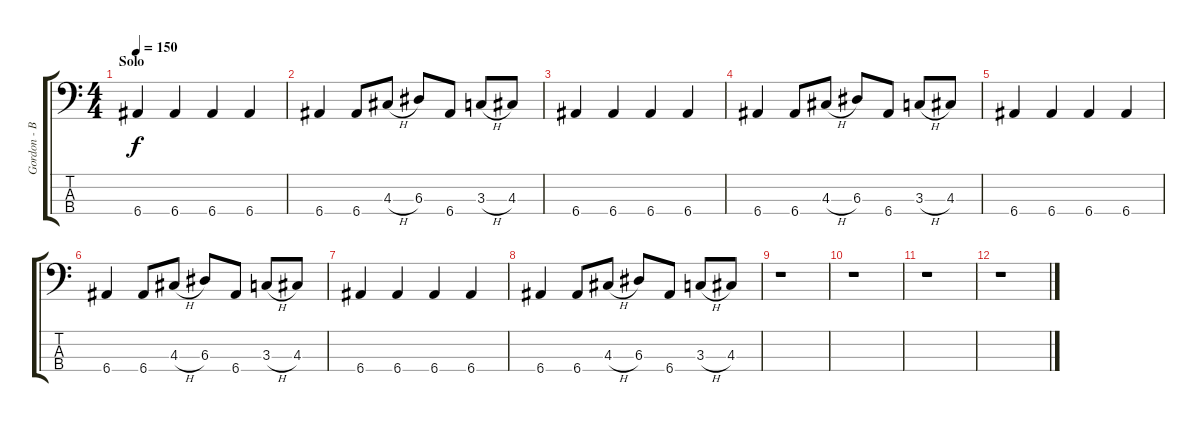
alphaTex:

\track ("Gordon - Bass" "Gordon - B") {instrument electricbasspick}
\staff {score tabs}
\tuning (G2 D2 A1 E1) {hide}
\ts (4 4)
\section ("" "Solo")
\tempo 150
\clef f4
\ks c
6.4.4{dy f} 6.4.4 6.4.4 6.4.4 |
6.4.4 6.4.8 4.3{h}.8 6.3.8 6.4.8 3.3{h}.8 4.3.8 |
6.4.4 6.4.4 6.4.4 6.4.4 |
6.4.4 6.4.8 4.3{h}.8 6.3.8 6.4.8 3.3{h}.8 4.3.8 |
6.4.4 6.4.4 6.4.4 6.4.4 |
6.4.4 6.4.8 4.3{h}.8 6.3.8 6.4.8 3.3{h}.8 4.3.8 |
6.4.4 6.4.4 6.4.4 6.4.4 |
6.4.4 6.4.8 4.3{h}.8 6.3.8 6.4.8 3.3{h}.8 4.3.8 |
r.1 |
r.1 |
r.1 |
r.1
